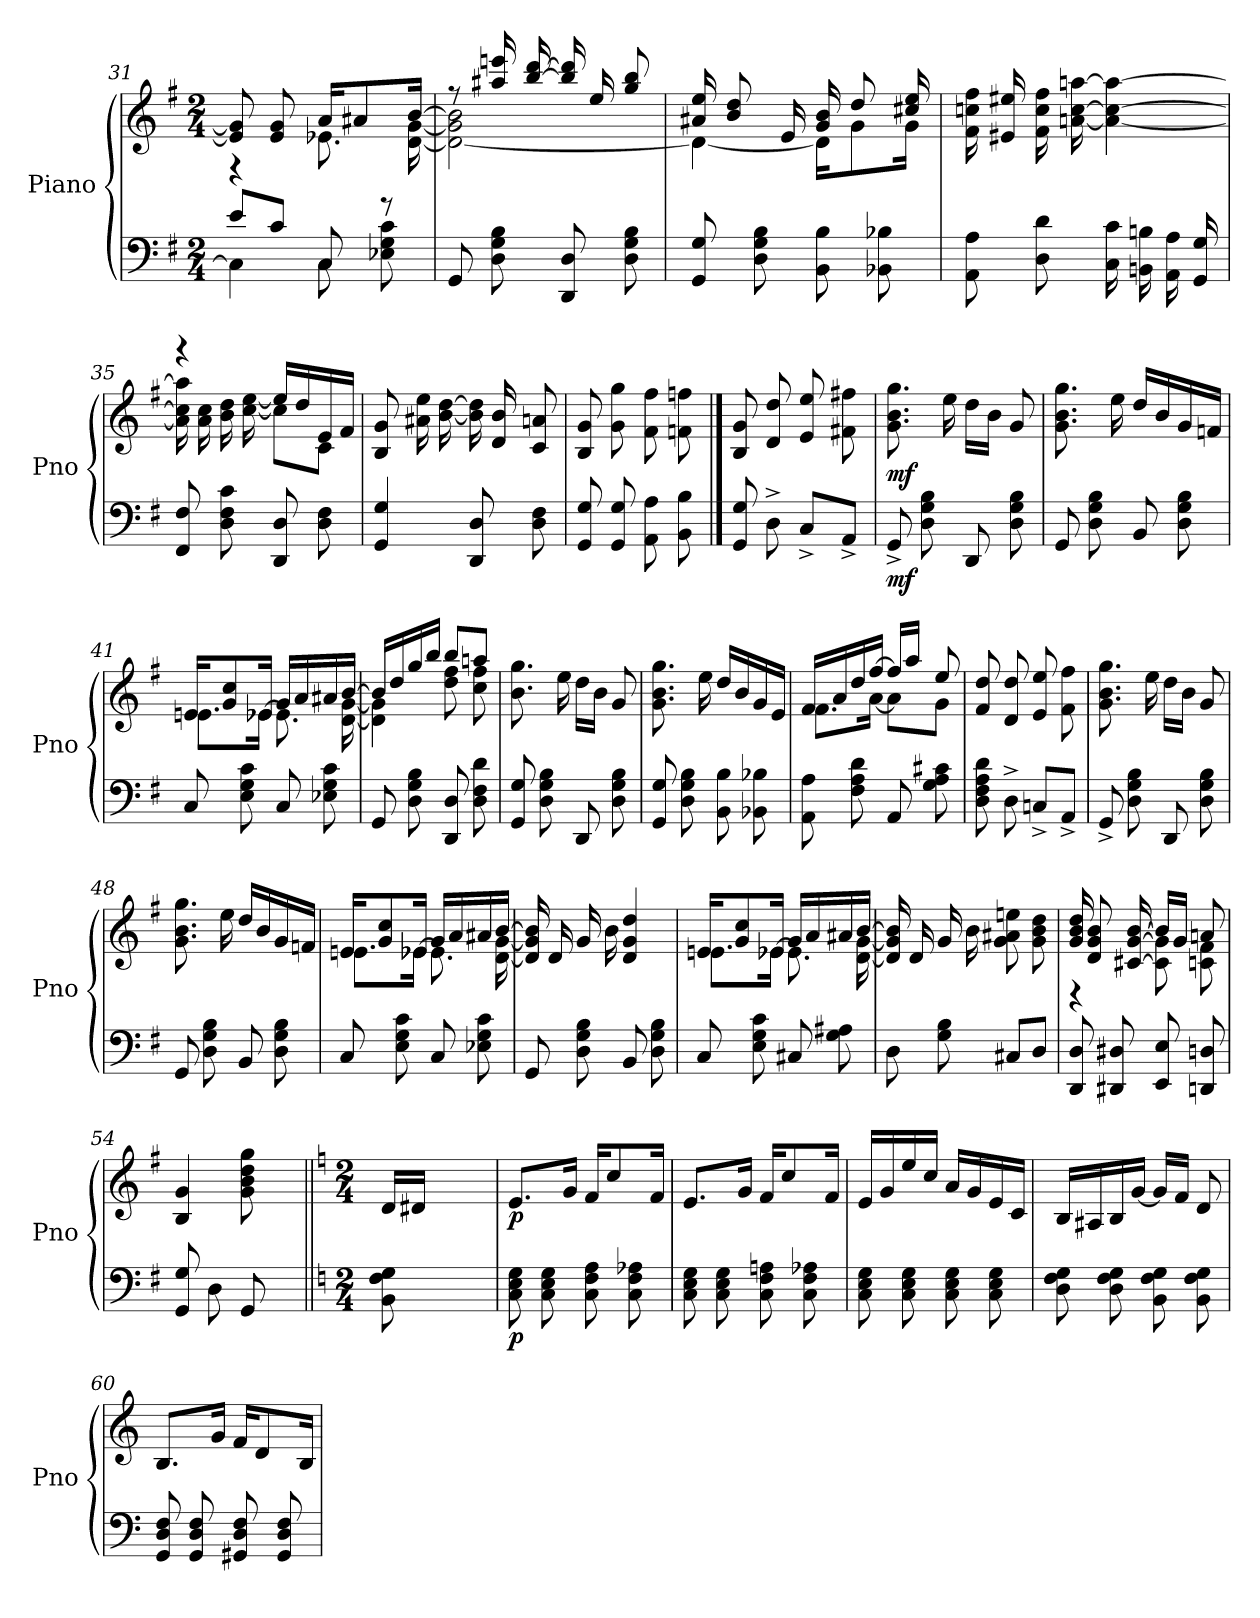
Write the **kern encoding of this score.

**kern	**dynam	**kern	**dynam
*part2	*part2	*part1	*part1
*staff2	*staff2	*staff1	*staff1
*I"Piano	*	*I"Piano	*
*I'Pno	*	*I'Pno	*
*clefF4	*	*clefG2	*
*k[f#]	*	*k[f#]	*
*M2/4	*	*M2/4	*
=31	=31	=31	=31
*^	*	*^	*
8e/L	4C\]	.	8e/] 8g/]	4r	.
8c/J	.	.	8e/ 8g/	.	.
8C/	8C\	.	16a/KL	8.e-X\	.
.	.	.	8a#X/	.	.
8r	8E-X\ 8G\ 8c\	.	.	.	.
.	.	.	[16b/Jk	[16d\ [16g\	.
*v	*v	*	*	*	*
=32	=32	=32	=32	=32
8GG/	.	8r	2d\_ 2g\] 2b\]	.
8D\ 8G\ 8B\	.	16aa#X/ 16eeen/	.	.
.	.	[16bb/ [16ddd/	.	.
8DD/ 8D/	.	16bb/] 16ddd/]	.	.
.	.	16ee/	.	.
8D\ 8G\ 8B\	.	8gg/ 8bb/	.	.
=33	=33	=33	=33	=33
8GG/ 8G/	.	16a#X/ 16ee/	4d\_	.
.	.	8b/ 8dd/	.	.
8D\ 8G\ 8B\	.	.	.	.
.	.	16e/	.	.
8BB\ 8B\	.	16g/ 16b/	16d\KL]	.
.	.	8dd/	8g\	.
8BB-X\ 8B-X\	.	.	.	.
.	.	16cc#X/ 16ee/	16g\Jk	.
*	*	*v	*v	*
!!LO:LB:g=z
=34	=34	=34	=34
8AA\ 8A\	.	16f#\ 16ccn\ 16ff#\	.
.	.	16e#X/ 16ee#X/	.
8D\ 8d\	.	16f#\ 16cc\ 16ff#\	.
.	.	[16an\ [16cc\ [16aan\	.
16C\ 16c\	.	4a\_ 4cc\_ 4aa\_	.
16BBn\ 16Bn\	.	.	.
16AA\ 16A\	.	.	.
16GG/ 16G/	.	.	.
=35	=35	=35	=35
*	*	*^	*
8FF#/ 8F#/	.	4r	16a\] 16cc\] 16aa\]	.
.	.	.	16a\ 16cc\	.
8D\ 8F#\ 8c\	.	.	16b\ 16dd\	.
.	.	.	[16cc\ [16ee\	.
8DD/ 8D/	.	16een/LL]	8cc\L]	.
.	.	16dd/	.	.
8D\ 8F#\	.	16e/	8c\J	.
.	.	16f#/JJ	.	.
*	*	*v	*v	*
=36	=36	=36	=36
4GG/ 4G/	.	8B/ 8g/	.
.	.	16a#X\ 16ee\	.
.	.	[16b\ [16dd\	.
8DD/ 8D/	.	16b\] 16dd\]	.
.	.	16d/ 16b/	.
8D\ 8F#\	.	8c/ 8an/	.
=37	=37	=37	=37
8GG/ 8G/	.	8B/ 8g/	.
8GG/ 8G/	.	8g\ 8gg\	.
8AA\ 8A\	.	8f#\ 8ff#\	.
8BB\ 8B\	.	8fn\ 8ffn\	.
==38	==38	==38	==38
8GG/ 8G/	.	8B/ 8g/	.
8D^\	.	8d/ 8dd/	.
8C^/L	.	8e/ 8ee/	.
8AA^/J	.	8f#X\ 8ff#X\	.
!!LO:LB:g=z
=39	=39	=39	=39
!	!LO:DY:b	!	!LO:DY:b
8GG^/	mf	8.g\ 8.b\ 8.gg\	mf
8D\ 8G\ 8B\	.	.	.
.	.	16ee\	.
8DD/	.	16dd\LL	.
.	.	16b\JJ	.
8D\ 8G\ 8B\	.	8g/	.
=40	=40	=40	=40
8GG/	.	8.g\ 8.b\ 8.gg\	.
8D\ 8G\ 8B\	.	.	.
.	.	16ee\	.
8BB/	.	16dd/LL	.
.	.	16b/	.
8D\ 8G\ 8B\	.	16g/	.
.	.	16fn/JJ	.
=41	=41	=41	=41
*	*	*^	*
8C/	.	16e/KL	8.en\L	.
.	.	8g/ 8cc/	.	.
8E\ 8G\ 8c\	.	.	.	.
.	.	[16e-X/Jk	16e-\Jk	.
8C/	.	16g/LL	8.e-\]	.
.	.	16a/	.	.
8E-X\ 8G\ 8c\	.	16a#X/	.	.
.	.	[16b/JJ	[16d\ [16g\	.
=42	=42	=42	=42	=42
8GG/	.	16b/LL]	4d\] 4g\]	.
.	.	16dd/	.	.
8D\ 8G\ 8B\	.	16gg/	.	.
.	.	16bb/JJ	.	.
8DD/ 8D/	.	8bb/L	8dd\ 8ff#\	.
8D\ 8F#\ 8d\	.	8aan/J	8cc\ 8ff#\	.
*	*	*v	*v	*
=43	=43	=43	=43
8GG/ 8G/	.	8.b\ 8.gg\	.
8D\ 8G\ 8B\	.	.	.
.	.	16ee\	.
8DD/	.	16dd\LL	.
.	.	16b\JJ	.
8D\ 8G\ 8B\	.	8g/	.
=44	=44	=44	=44
8GG/ 8G/	.	8.g\ 8.b\ 8.gg\	.
8D\ 8G\ 8B\	.	.	.
.	.	16ee\	.
8BB\ 8B\	.	16dd/LL	.
.	.	16b/	.
8BB-X\ 8B-X\	.	16g/	.
.	.	16e/JJ	.
!!LO:LB:g=z
=45	=45	=45	=45
*	*	*^	*
8AA\ 8A\	.	16f#/LL	8.f#\L	.
.	.	16a/	.	.
8F#\ 8A\ 8d\	.	16dd/	.	.
.	.	[16ff#/JJ	[16a\Jk	.
8AA/	.	16ff#/LL]	8a\L]	.
.	.	16aa/JJ	.	.
8G\ 8A\ 8c#X\	.	8ee/	8g\J	.
*	*	*v	*v	*
=46	=46	=46	=46
8D\ 8F#\ 8A\ 8d\	.	8f#/ 8dd/	.
8D^\	.	8d/ 8dd/	.
8Cn^/L	.	8e/ 8ee/	.
8AA^/J	.	8f#\ 8ff#\	.
=47	=47	=47	=47
8GG^/	.	8.g\ 8.b\ 8.gg\	.
8D\ 8G\ 8B\	.	.	.
.	.	16ee\	.
8DD/	.	16dd\LL	.
.	.	16b\JJ	.
8D\ 8G\ 8B\	.	8g/	.
=48	=48	=48	=48
8GG/	.	8.g\ 8.b\ 8.gg\	.
8D\ 8G\ 8B\	.	.	.
.	.	16ee\	.
8BB/	.	16dd/LL	.
.	.	16b/	.
8D\ 8G\ 8B\	.	16g/	.
.	.	16fn/JJ	.
=49	=49	=49	=49
*	*	*^	*
8C/	.	16e/KL	8.en\L	.
.	.	8g/ 8cc/	.	.
8E\ 8G\ 8c\	.	.	.	.
.	.	[16e-X/Jk	16e-\Jk	.
8C/	.	16g/LL	8.e-\]	.
.	.	16a/	.	.
8E-X\ 8G\ 8c\	.	16a#X/	.	.
.	.	[16b/JJ	[16d\ [16g\	.
*	*	*v	*v	*
!!LO:LB:g=z
=50	=50	=50	=50
8GG/	.	16d/] 16g/] 16b/]	.
.	.	16d/	.
8D\ 8G\ 8B\	.	16g/	.
.	.	16b\	.
8BB/	.	4d/ 4g/ 4dd/	.
8D\ 8G\ 8B\	.	.	.
=51	=51	=51	=51
*	*	*^	*
8C/	.	16e/KL	8.en\L	.
.	.	8g/ 8cc/	.	.
8E\ 8G\ 8c\	.	.	.	.
.	.	[16e-X/Jk	16e-\Jk	.
8C#X/	.	16g/LL	8.e-\]	.
.	.	16a/	.	.
8G\ 8A#X\	.	16a#X/	.	.
.	.	[16b/JJ	[16d\ [16g\	.
*	*	*v	*v	*
=52	=52	=52	=52
8D\	.	16d/] 16g/] 16b/]	.
.	.	16d/	.
8G\ 8B\	.	16g/	.
.	.	16b\	.
8C#X/L	.	8g\ 8a#X\ 8een\	.
8D/J	.	8g\ 8b\ 8dd\	.
=53	=53	=53	=53
*	*	*^	*
8DD/ 8D/	.	16g/ 16b/ 16dd/	4r	.
.	.	8d/ 8g/ 8b/	.	.
8DD#X/ 8D#X/	.	.	.	.
.	.	[16c#X/ [16g/ [16b/	.	.
8EE/ 8E/	.	16b/LL]	8c#\] 8g\]	.
.	.	16g/JJ	.	.
8DDn/ 8Dn/	.	8an/	8cn\ 8f#\	.
*	*	*v	*v	*
=54	=54	=54	=54
8GG/ 8G/	.	4B/ 4g/	.
8D\	.	.	.
8GG/	.	8g\ 8b\ 8dd\ 8gg\	.
8ryy	.	8ryy	.
!!LO:PB:g=z
=55||	=55||	=55||	=55||
*k[]	*	*k[]	*
*M2/4	*	*M2/4	*
8BB\ 8F\ 8G\	.	16d/LL	.
.	.	16d#X/JJ	.
4.ryy	.	4.ryy	.
=56!|	=56!|	=56!|	=56!|
!	!LO:DY:b	!	!LO:DY:b
8C\ 8E\ 8G\	p	8.e/L	p
8C\ 8E\ 8G\	.	.	.
.	.	16g/Jk	.
8C\ 8F\ 8A\	.	16f/KL	.
.	.	8cc/	.
8C\ 8F\ 8A-X\	.	.	.
.	.	16f/Jk	.
=57	=57	=57	=57
8C\ 8E\ 8G\	.	8.e/L	.
8C\ 8E\ 8G\	.	.	.
.	.	16g/Jk	.
8C\ 8F\ 8An\	.	16f/KL	.
.	.	8cc/	.
8C\ 8F\ 8A-X\	.	.	.
.	.	16f/Jk	.
=58	=58	=58	=58
8C\ 8E\ 8G\	.	16e/LL	.
.	.	16g/	.
8C\ 8E\ 8G\	.	16ee/	.
.	.	16cc/JJ	.
8C\ 8E\ 8G\	.	16a/LL	.
.	.	16g/	.
8C\ 8E\ 8G\	.	16e/	.
.	.	16c/JJ	.
=59	=59	=59	=59
8D\ 8F\ 8G\	.	16B/LL	.
.	.	16A#X/	.
8D\ 8F\ 8G\	.	16B/	.
.	.	[16g/JJ	.
8BB\ 8F\ 8G\	.	16g/LL]	.
.	.	16f/JJ	.
8BB\ 8F\ 8G\	.	8d/	.
=60	=60	=60	=60
8GG/ 8D/ 8F/	.	8.B/L	.
8GG/ 8D/ 8F/	.	.	.
.	.	16g/Jk	.
8GG#X/ 8D/ 8F/	.	16f/KL	.
.	.	8d/	.
8GG#/ 8D/ 8F/	.	.	.
.	.	16B/Jk	.
=	=	=	=
*-	*-	*-	*-
